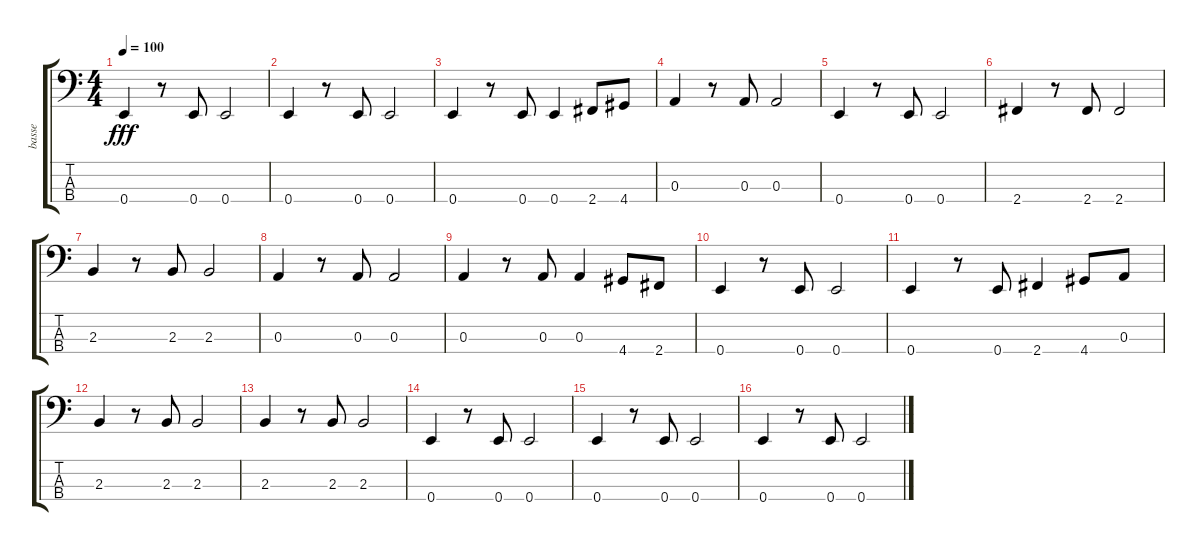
\track ("basse" "basse") {instrument electricbasspick}
\staff {score tabs}
\tuning (G2 D2 A1 E1) {hide}
\ts (4 4)
\tempo 100
\clef f4
\ks c
0.4.4{dy fff} r.8 0.4.8 0.4.2 |
0.4.4 r.8 0.4.8 0.4.2 |
0.4.4 r.8 0.4.8 0.4.4 2.4.8 4.4.8 |
0.3.4 r.8 0.3.8 0.3.2 |
0.4.4 r.8 0.4.8 0.4.2 |
2.4.4 r.8 2.4.8 2.4.2 |
2.3.4 r.8 2.3.8 2.3.2 |
0.3.4 r.8 0.3.8 0.3.2 |
0.3.4 r.8 0.3.8 0.3.4 4.4.8 2.4.8 |
0.4.4 r.8 0.4.8 0.4.2 |
0.4.4 r.8 0.4.8 2.4.4 4.4.8 0.3.8 |
2.3.4 r.8 2.3.8 2.3.2 |
2.3.4 r.8 2.3.8 2.3.2 |
0.4.4 r.8 0.4.8 0.4.2 |
0.4.4 r.8 0.4.8 0.4.2 |
0.4.4 r.8 0.4.8 0.4.2
